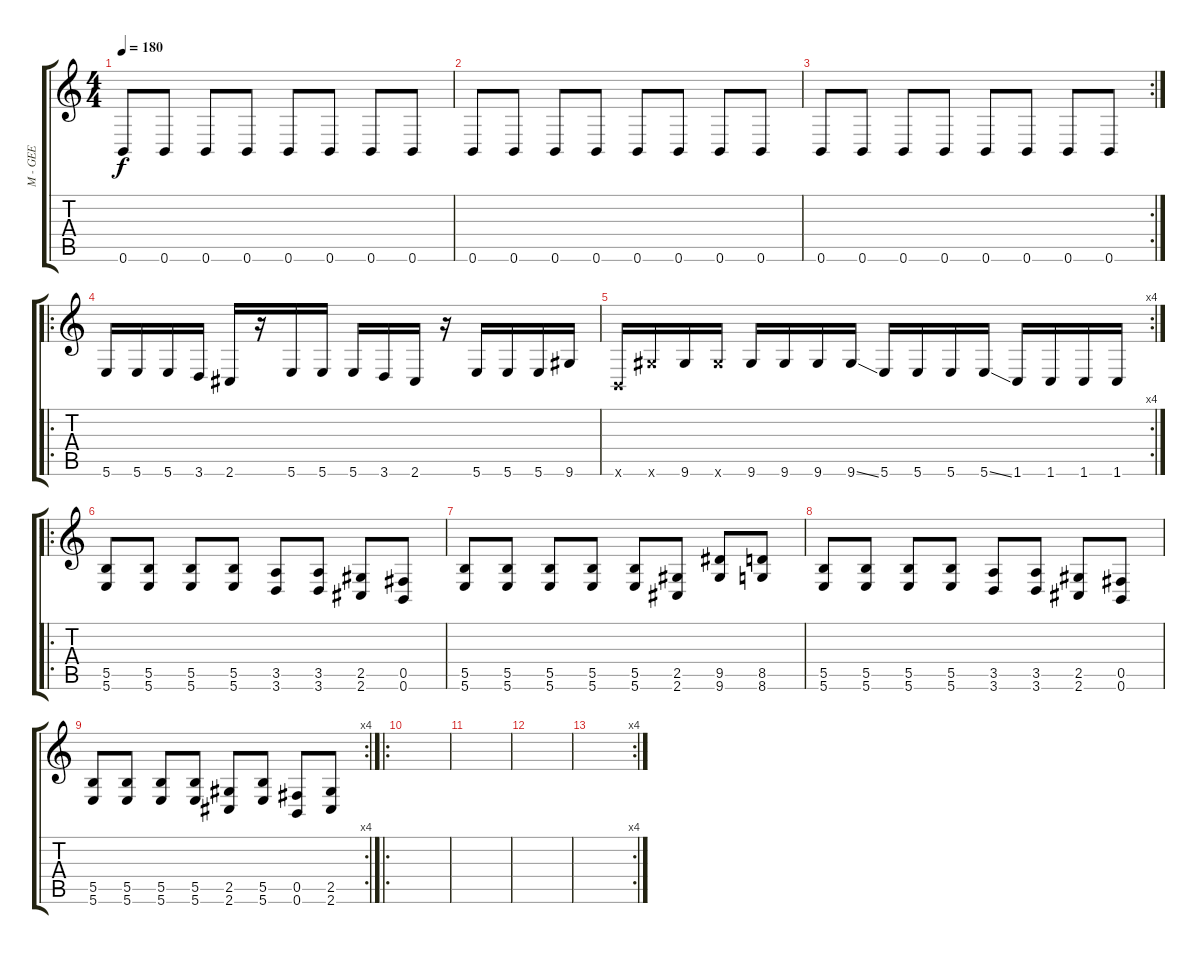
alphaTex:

\track ("M - GEE" "M - GEE") {instrument distortionguitar}
\staff {score tabs}
\tuning (Db4 Ab3 E3 B2 Gb2 B1) {hide}
\ts (4 4)
\tempo 180
\clef g2
\ks c
0.6.8{dy f} 0.6.8 0.6.8 0.6.8 0.6.8 0.6.8 0.6.8 0.6.8 |
0.6.8 0.6.8 0.6.8 0.6.8 0.6.8 0.6.8 0.6.8 0.6.8 |
\rc 2
0.6.8 0.6.8 0.6.8 0.6.8 0.6.8 0.6.8 0.6.8 0.6.8 |
\ro
5.6.16 5.6.16 5.6.16 3.6.16 2.6.16 r.16 5.6.16 5.6.16 5.6.16 3.6.16 2.6.16 r.16 5.6.16 5.6.16 5.6.16 9.6.16 |
\rc 4
0.6{x}.16 9.6{x}.16 9.6.16 9.6{x}.16 9.6.16 9.6.16 9.6.16 9.6{ss}.16 5.6.16 5.6.16 5.6.16 5.6{ss}.16 1.6.16 1.6.16 1.6.16 1.6.16 |
\ro
(5.5 5.6).8 (5.5 5.6).8 (5.5 5.6).8 (5.5 5.6).8 (3.5 3.6).8 (3.5 3.6).8 (2.5 2.6).8 (0.5 0.6).8 |
(5.5 5.6).8 (5.5 5.6).8 (5.5 5.6).8 (5.5 5.6).8 (5.5 5.6).8 (2.5 2.6).8 (9.5 9.6).8 (8.5 8.6).8 |
(5.5 5.6).8 (5.5 5.6).8 (5.5 5.6).8 (5.5 5.6).8 (3.5 3.6).8 (3.5 3.6).8 (2.5 2.6).8 (0.5 0.6).8 |
\rc 4
(5.5 5.6).8 (5.5 5.6).8 (5.5 5.6).8 (5.5 5.6).8 (2.5 2.6).8 (5.5 5.6).8 (0.5 0.6).8 (2.5 2.6).8 |
\ro
|
|
|
\rc 4
